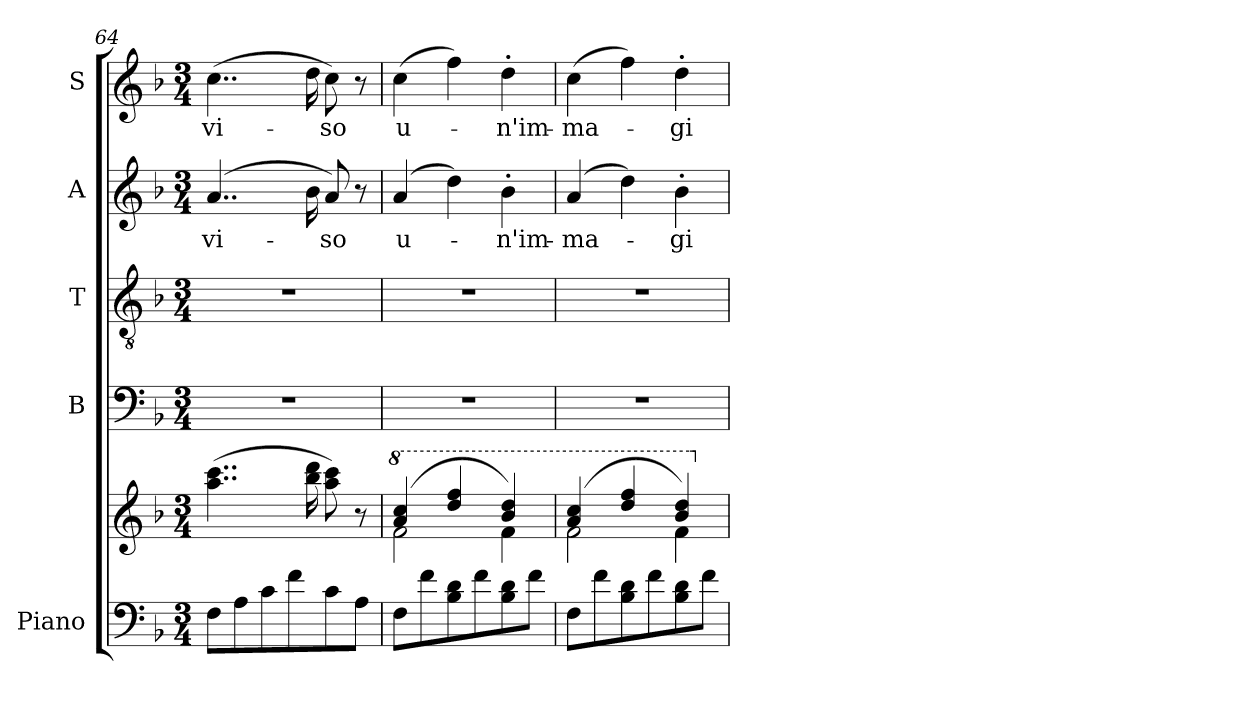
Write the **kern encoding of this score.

**kern	**kern	**kern	**kern	**kern	**text	**kern	**text
*part5	*part5	*part4	*part3	*part2	*part2	*part1	*part1
*staff6	*staff5	*staff4	*staff3	*staff2	*staff2	*staff1	*staff1
*I"Piano	*	*I"B	*I"T	*I"A	*	*I"S	*
*I'Pno	*	*I'B	*I'T	*I'A	*	*I'S	*
*clefF4	*clefG2	*clefF4	*clefGv2	*clefG2	*	*clefG2	*
*k[b-]	*k[b-]	*k[b-]	*k[b-]	*k[b-]	*	*k[b-]	*
*M3/4	*M3/4	*M3/4	*M3/4	*M3/4	*	*M3/4	*
=64	=64	=64	=64	=64	=64	=64	=64
8F\L	(4..aa\ 4..ccc\	2.r	2.r	(4..a/	vi-	(4..cc\	vi-
8A\	.	.	.	.	.	.	.
8c\	.	.	.	.	.	.	.
8f\	.	.	.	.	.	.	.
.	16bb-\ 16ddd\	.	.	16b-\	.	16dd\	.
8c\	8aa\ 8ccc\)	.	.	8a/)	-so	8cc\)	-so
8A\J	8r	.	.	8r	.	8r	.
=65	=65	=65	=65	=65	=65	=65	=65
*	*8va	*	*	*	*	*	*
*	*^	*	*	*	*	*	*
8F\L	(4aa/ 4ccc/	2ff\	2.r	2.r	(4a/	u-	(4cc\	u-
8f\	.	.	.	.	.	.	.	.
8B-\ 8d\	4ddd/ 4fff/	.	.	.	4dd\)	.	4ff\)	.
8f\	.	.	.	.	.	.	.	.
8B-\ 8d\	4bb-/ 4ddd/)	4ff\	.	.	4b-'\	-n'im-	4dd'\	-n'im-
8f\J	.	.	.	.	.	.	.	.
!!LO:PB:g=z
=66	=66	=66	=66	=66	=66	=66	=66	=66
8F\L	(4aa/ 4ccc/	2ff\	2.r	2.r	(4a/	-ma-	(4cc\	-ma-
8f\	.	.	.	.	.	.	.	.
8B-\ 8d\	4ddd/ 4fff/	.	.	.	4dd\)	.	4ff\)	.
8f\	.	.	.	.	.	.	.	.
8B-\ 8d\	4bb-/ 4ddd/)	4ff\	.	.	4b-'\	-gi-	4dd'\	-gi-
8f\J	.	.	.	.	.	.	.	.
*	*v	*v	*	*	*	*	*	*
*	*X8va	*	*	*	*	*	*
=	=	=	=	=	=	=	=
*-	*-	*-	*-	*-	*-	*-	*-
